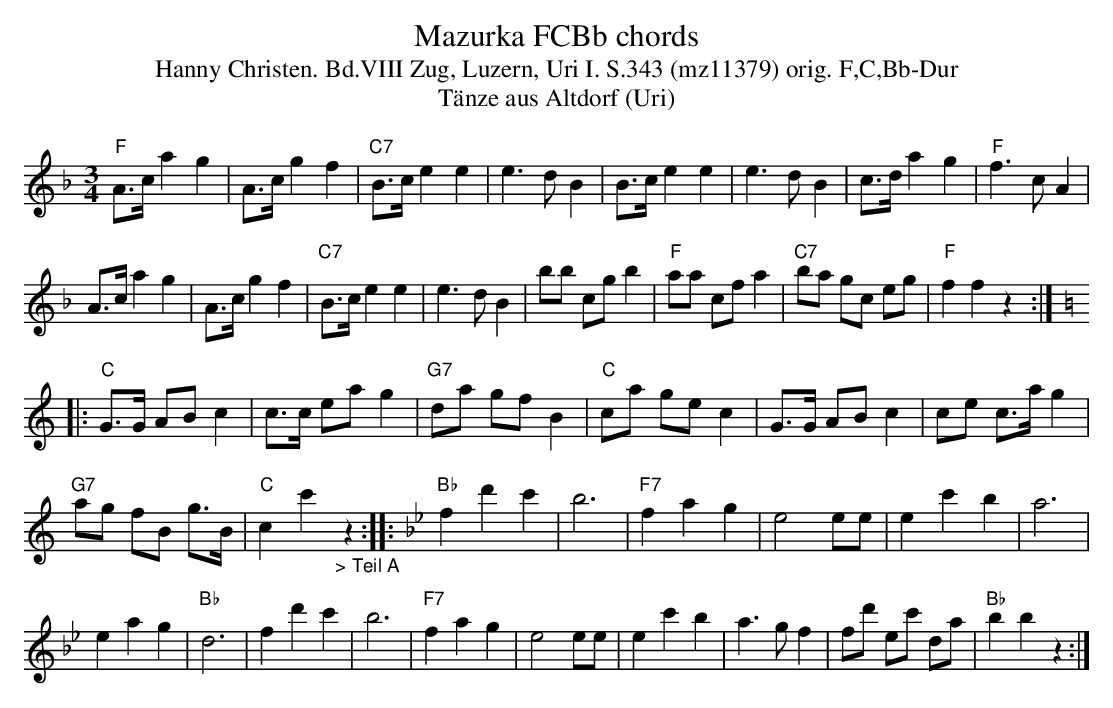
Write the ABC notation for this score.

X:1
T: Mazurka FCBb chords
T:Hanny Christen. Bd.VIII Zug, Luzern, Uri I. S.343 (mz11379) orig. F,C,Bb-Dur
T: T\"anze aus Altdorf (Uri)
M:3/4
L:1/8
K:F %%MIDI gchordon
"F"A>c a2g2 | A>c g2f2 | "C7"B>c e2e2 | e3dB2 | B>c e2e2 | e3dB2 | c>d a2g2 | "F"f3cA2 |
A>c a2g2 | A>c g2f2 | "C7"B>c e2e2 | e3dB2 | bb cg b2 | "F"aa cf a2 | "C7"ba gc eg | "F"f2f2z2 :: [K:C]
"C"G>G AB c2 | c>c ea g2 | "G7"da gf B2 | "C"ca ge c2 | G>G AB c2 | ce c>a g2 |
"G7"ag fB g>B | "C"c2c'2"_> Teil A"z2 :: [K:Bb] [L:1/4] "Bb"fd'c' | b3 | "F7"fag | e2e/e/ | ec'b | a3 |
eag | "Bb"d3 | fd'c' | b3 | "F7"fag | e2e/e/ | ec'b | a>gf | f/d'/ e/c'/ d/a/ | "Bb"bbz :|
